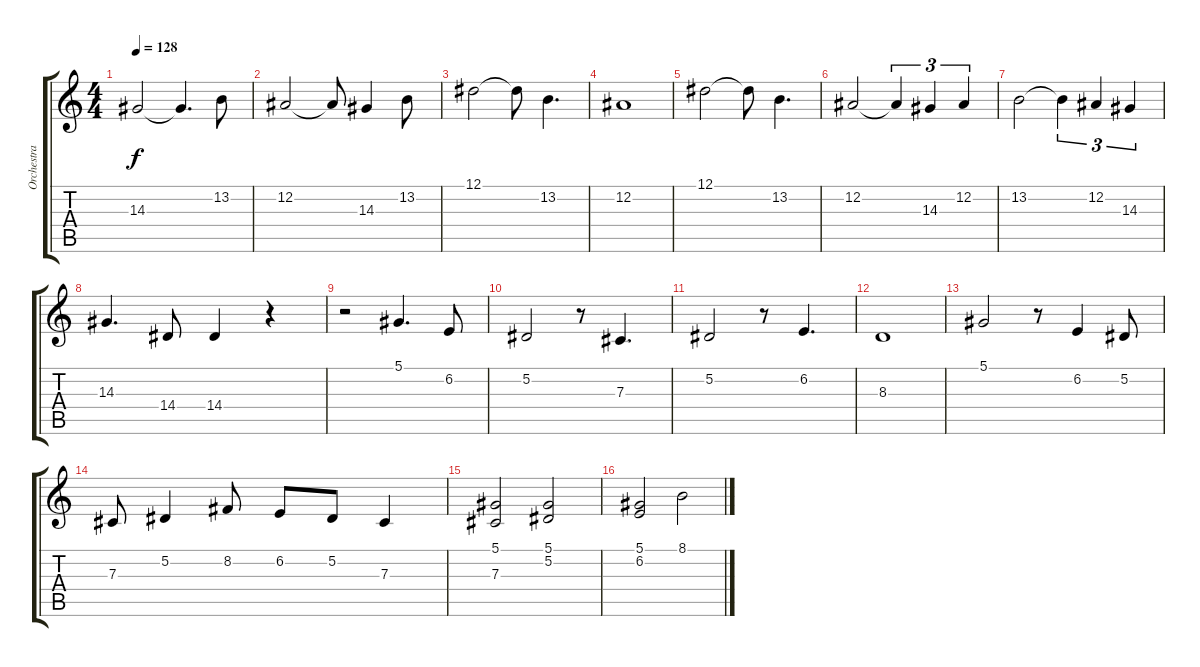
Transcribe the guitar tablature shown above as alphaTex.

\track ("Orchestra [Pt.2]" "Orchestra ") {instrument stringensemble1}
\staff {score tabs}
\tuning (Eb4 Bb3 Gb3 Db3 Ab2 Eb2) {hide}
\ts (4 4)
\tempo 128
\clef g2
\ks c
14.3.2{dy f} 14.3{t}.4{d} 13.2.8 |
12.2.2 12.2{t}.8 14.3.4 13.2.8 |
12.1.2 12.1{t}.8 13.2.4{d} |
12.2.1 |
12.1.2 12.1{t}.8 13.2.4{d} |
12.2.2 12.2{t}.4{tu (3 2)} 14.3.4{tu (3 2)} 12.2.4{tu (3 2)} |
13.2.2 13.2{t}.4{tu (3 2)} 12.2.4{tu (3 2)} 14.3.4{tu (3 2)} |
14.3.4{d} 14.4.8 14.4.4 r.4 |
r.2 5.1.4{d} 6.2.8 |
5.2.2 r.8 7.3.4{d} |
5.2.2 r.8 6.2.4{d} |
8.3.1 |
5.1.2 r.8 6.2.4 5.2.8 |
7.3.8 5.2.4 8.2.8 6.2.8 5.2.8 7.3.4 |
(5.1 7.3).2 (5.1 5.2).2 |
(5.1 6.2).2 8.1.2
